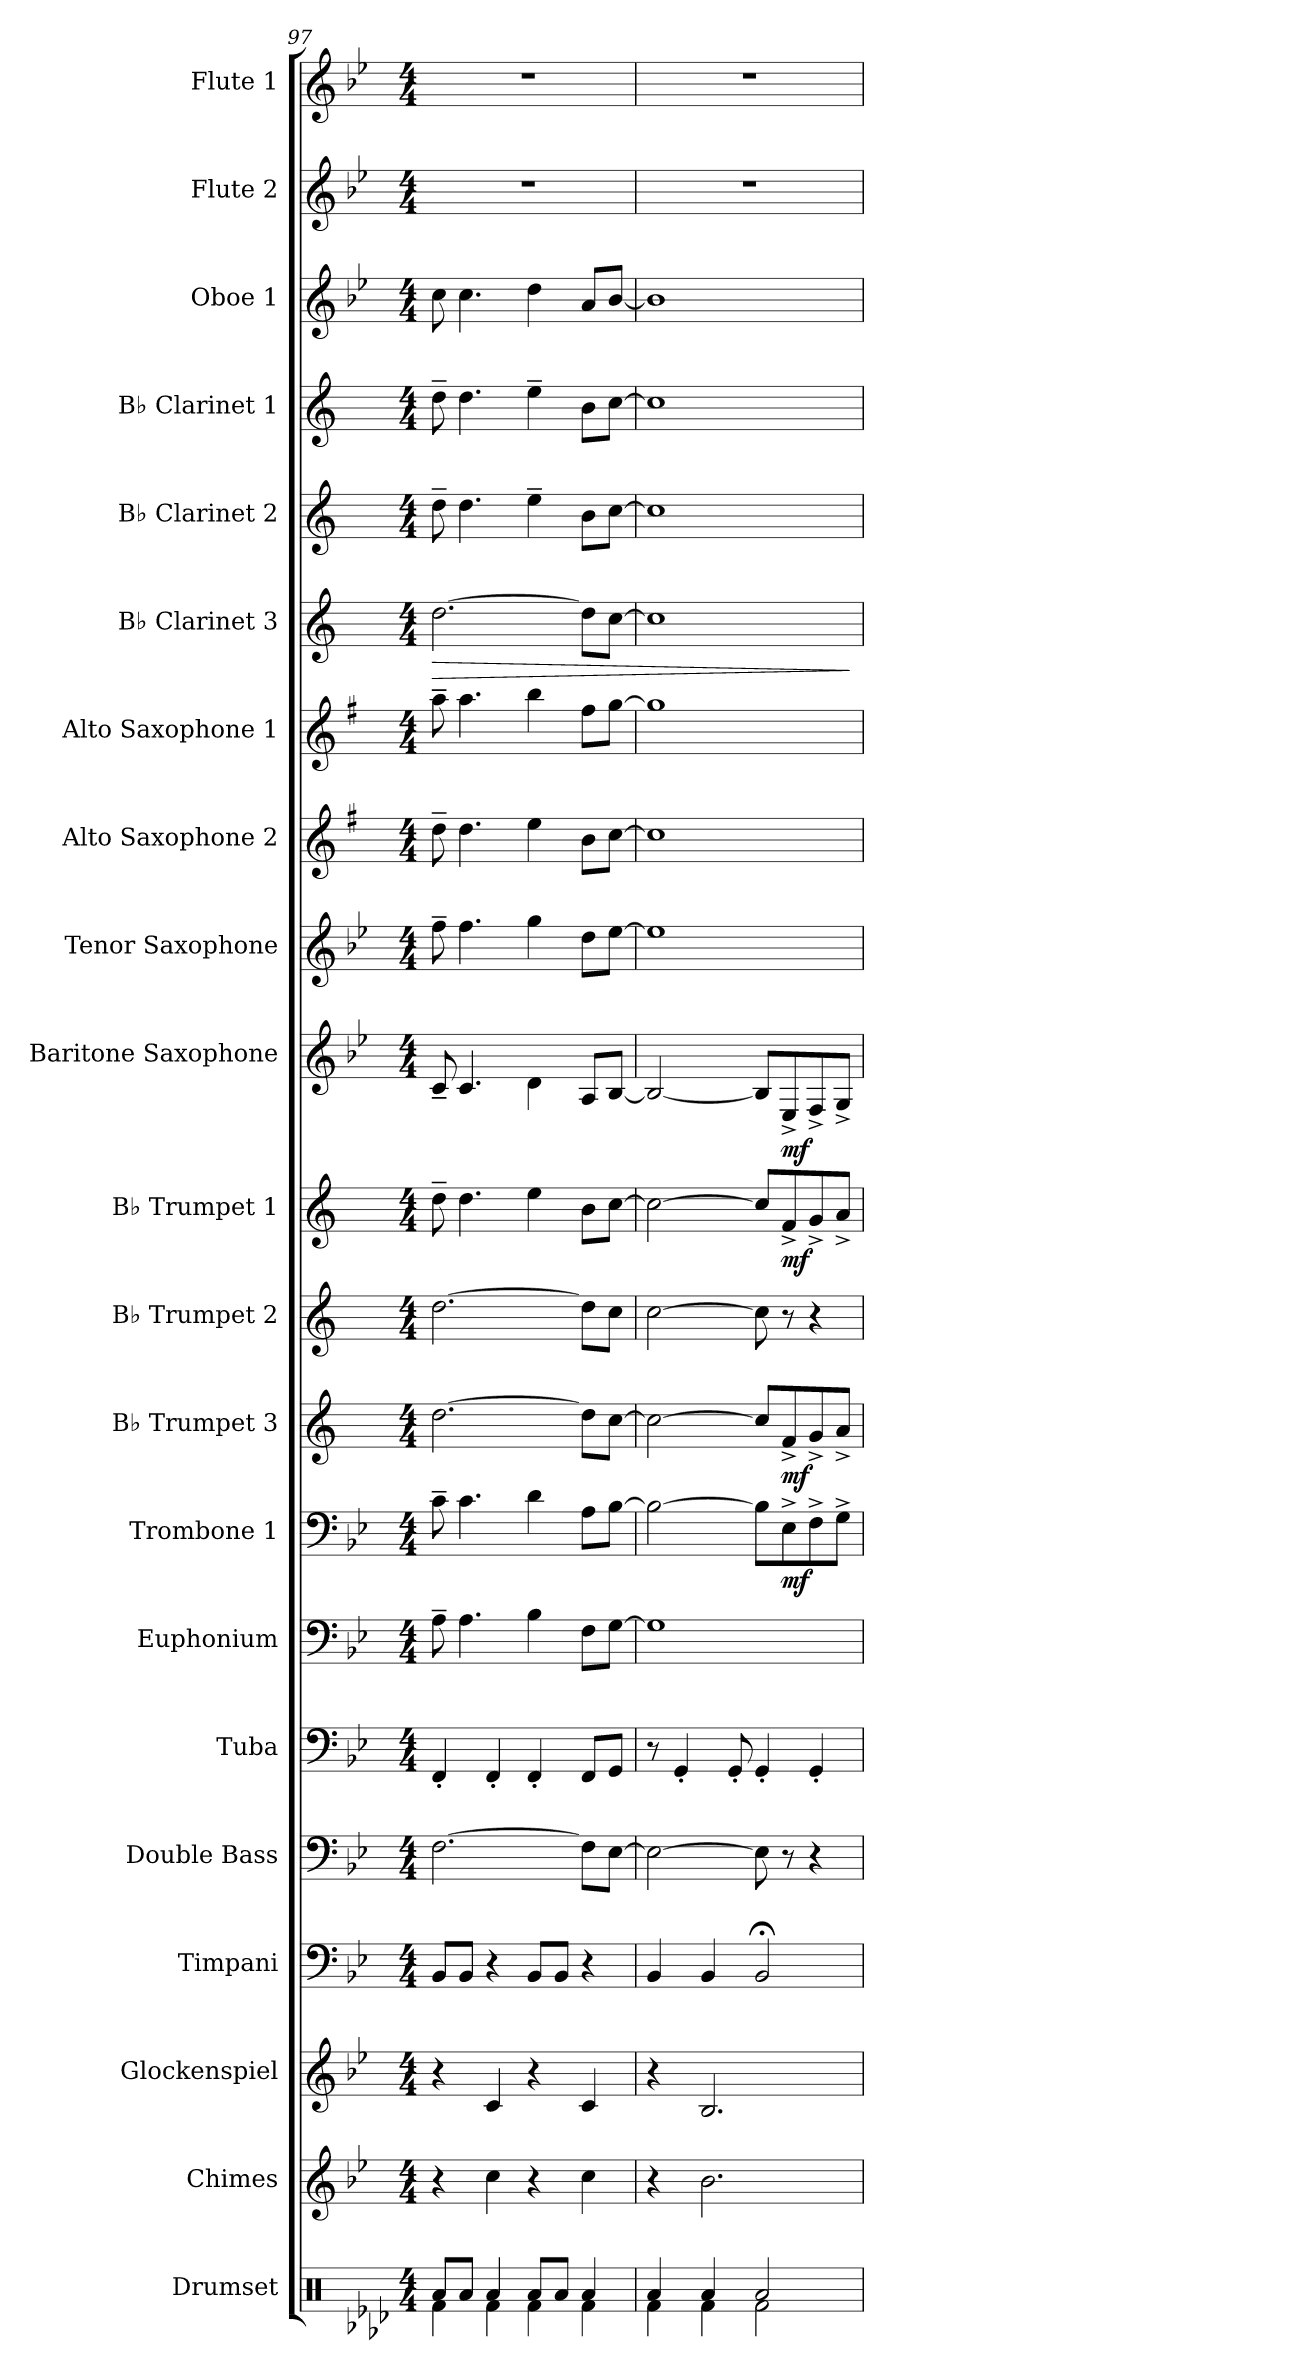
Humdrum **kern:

**kern	**kern	**kern	**kern	**kern	**kern	**kern	**kern	**dynam	**kern	**dynam	**kern	**kern	**dynam	**kern	**dynam	**kern	**kern	**kern	**kern	**dynam	**kern	**kern	**kern	**kern	**kern
*part21	*part20	*part19	*part18	*part17	*part16	*part15	*part14	*part14	*part13	*part13	*part12	*part11	*part11	*part10	*part10	*part9	*part8	*part7	*part6	*part6	*part5	*part4	*part3	*part2	*part1
*staff21	*staff20	*staff19	*staff18	*staff17	*staff16	*staff15	*staff14	*staff14	*staff13	*staff13	*staff12	*staff11	*staff11	*staff10	*staff10	*staff9	*staff8	*staff7	*staff6	*staff6	*staff5	*staff4	*staff3	*staff2	*staff1
*I"Drumset	*I"Chimes	*I"Glockenspiel	*I"Timpani	*I"Double Bass	*I"Tuba	*I"Euphonium	*I"Trombone 1	*	*I"B♭ Trumpet 3	*	*I"B♭ Trumpet 2	*I"B♭ Trumpet 1	*	*I"Baritone Saxophone	*	*I"Tenor Saxophone	*I"Alto Saxophone 2	*I"Alto Saxophone 1	*I"B♭ Clarinet 3	*	*I"B♭ Clarinet 2	*I"B♭ Clarinet 1	*I"Oboe 1	*I"Flute 2	*I"Flute 1
*I'D. Set	*I'Cme.	*I'Glk.	*I'Timp.	*I'Db.	*I'Tba.	*I'Euph.	*I'Tbn. 1	*	*I'B♭ Tpt. 3	*	*I'B♭ Tpt. 2	*I'B♭ Tpt. 1	*	*I'Bar. Sax.	*	*I'T. Sax.	*I'A. Sax. 2	*I'A. Sax. 1	*I'B♭ Cl. 3	*	*I'B♭ Cl. 2	*I'B♭ Cl. 1	*I'Ob. 1	*I'Fl. 2	*I'Fl. 1
*clefX	*clefG2	*clefG2	*clefF4	*clefF4	*clefF4	*clefF4	*clefF4	*	*clefG2	*	*clefG2	*clefG2	*	*clefG2	*	*clefG2	*clefG2	*clefG2	*clefG2	*	*clefG2	*clefG2	*clefG2	*clefG2	*clefG2
*	*	*ITrd-14c-24	*	*ITrd7c12	*	*	*	*	*ITrd1c2	*	*ITrd1c2	*ITrd1c2	*	*ITrd12c21	*	*ITrd8c14	*ITrd5c9	*ITrd5c9	*ITrd1c2	*	*ITrd1c2	*ITrd1c2	*	*	*
*k[b-e-a-d-]	*k[b-e-]	*k[b-e-]	*k[b-e-]	*k[b-e-]	*k[b-e-]	*k[b-e-]	*k[b-e-]	*	*k[b-e-]	*	*k[b-e-]	*k[b-e-]	*	*k[b-e-]	*	*k[b-e-]	*k[b-e-]	*k[b-e-]	*k[b-e-]	*	*k[b-e-]	*k[b-e-]	*k[b-e-]	*k[b-e-]	*k[b-e-]
*M4/4	*M4/4	*M4/4	*M4/4	*M4/4	*M4/4	*M4/4	*M4/4	*	*M4/4	*	*M4/4	*M4/4	*	*M4/4	*	*M4/4	*M4/4	*M4/4	*M4/4	*	*M4/4	*M4/4	*M4/4	*M4/4	*M4/4
=97	=97	=97	=97	=97	=97	=97	=97	=97	=97	=97	=97	=97	=97	=97	=97	=97	=97	=97	=97	=97	=97	=97	=97	=97	=97
*^	*	*	*	*	*	*	*	*	*	*	*	*	*	*	*	*	*	*	*	*	*	*	*	*	*
!	!	!	!	!	!	!	!	!	!	!	!	!	!	!	!	!	!	!	!	!	!LO:HP:b	!	!	!	!	!
8Ra/L	4Rf\	4r	4r	8BB-/L	[2.FF\	4FF'/	8A~\	8c~\	.	[2.cc\	.	[2.cc\	8cc~\	.	8C~/	.	8f~\	8f~\	8cc~\	[2.cc\	>	8cc~\	8cc~\	8cc\	1r	1r
8Ra/J	.	.	.	8BB-/J	.	.	4.A\	4.c\	.	.	.	.	4.cc\	.	4.C/	.	4.f\	4.f\	4.cc\	.	.	4.cc\	4.cc\	4.cc\	.	.
4Ra/	4Rf\	4cc\	4ccc/	4r	.	4FF'/	.	.	.	.	.	.	.	.	.	.	.	.	.	.	.	.	.	.	.	.
8Ra/L	4Rf\	4r	4r	8BB-/L	.	4FF'/	4B-\	4d\	.	.	.	.	4dd\	.	4D\	.	4g\	4g\	4dd\	.	.	4dd~\	4dd~\	4dd\	.	.
8Ra/J	.	.	.	8BB-/J	.	.	.	.	.	.	.	.	.	.	.	.	.	.	.	.	.	.	.	.	.	.
4Ra/	4Rf\	4cc\	4ccc/	4r	8FF\L]	8FF/L	8F\L	8A\L	.	8cc\L]	.	8cc\L]	8a\L	.	8AA/L	.	8d\L	8d\L	8a\L	8cc\L]	.	8a\L	8a\L	8a/L	.	.
.	.	.	.	.	[8EE-\J	8GG/J	[8G\J	[8B-\J	.	[8b-\J	.	8b-\J	[8b-\J	.	[8BB-/J	.	[8e-\J	[8e-\J	[8b-\J	[8b-\J	.	[8b-\J	[8b-\J	[8b-/J	.	.
=98	=98	=98	=98	=98	=98	=98	=98	=98	=98	=98	=98	=98	=98	=98	=98	=98	=98	=98	=98	=98	=98	=98	=98	=98	=98	=98
4Ra/	4Rf\	4r	4r	4BB-/	2EE-\_	8r	1G]	2B-\_	.	2b-\_	.	[2b-\	2b-\_	.	2BB-/_	.	1e-]	1e-]	1b-]	1b-]	.	1b-]	1b-]	1b-]	1r	1r
.	.	.	.	.	.	4GG'/	.	.	.	.	.	.	.	.	.	.	.	.	.	.	.	.	.	.	.	.
4Ra/	4Rf\	2.b-\	2.bb-/	4BB-/	.	.	.	.	.	.	.	.	.	.	.	.	.	.	.	.	.	.	.	.	.	.
.	.	.	.	.	.	8GG'/	.	.	.	.	.	.	.	.	.	.	.	.	.	.	.	.	.	.	.	.
2Ra/	2Rf\	.	.	2BB-;</	8EE-\]	4GG'/	.	8B-\L]	.	8b-/L]	.	8b-\]	8b-/L]	.	8BB-/L]	.	.	.	.	.	.	.	.	.	.	.
!	!	!	!	!	!	!	!	!	!LO:DY:b	!	!LO:DY:b	!	!	!LO:DY:b	!	!LO:DY:b	!	!	!	!	!	!	!	!	!	!
.	.	.	.	.	8r	.	.	8E-^\	mf	8e-^/	mf	8r	8e-^/	mf	8EE-^/	mf	.	.	.	.	.	.	.	.	.	.
.	.	.	.	.	4r	4GG'/	.	8F^\	.	8f^/	.	4r	8f^/	.	8FF^/	.	.	.	.	.	.	.	.	.	.	.
.	.	.	.	.	.	.	.	8G^\J	.	8g^/J	.	.	8g^/J	.	8GG^/J	.	.	.	.	.	.	.	.	.	.	.
*v	*v	*	*	*	*	*	*	*	*	*	*	*	*	*	*	*	*	*	*	*	*	*	*	*	*	*
.	.	.	.	.	.	.	.	.	.	.	.	.	.	.	.	.	.	.	.	]	.	.	.	.	.
=	=	=	=	=	=	=	=	=	=	=	=	=	=	=	=	=	=	=	=	=	=	=	=	=	=
*-	*-	*-	*-	*-	*-	*-	*-	*-	*-	*-	*-	*-	*-	*-	*-	*-	*-	*-	*-	*-	*-	*-	*-	*-	*-
